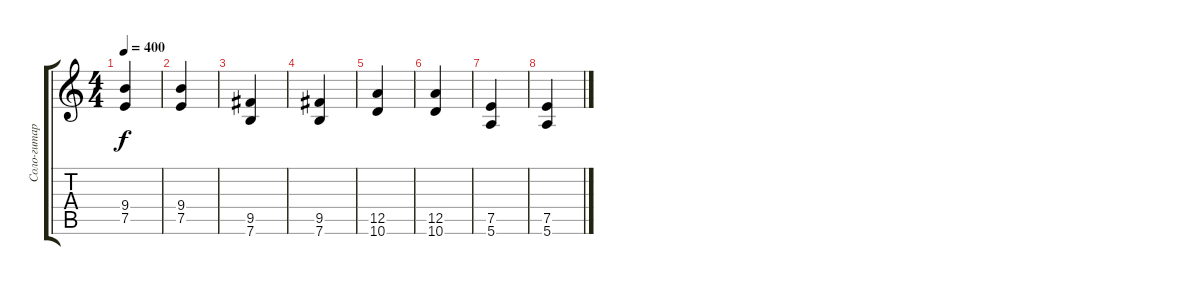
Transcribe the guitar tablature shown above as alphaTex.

\track ("Соло-гитара" "Соло-гитар") {instrument overdrivenguitar}
\staff {score tabs}
\tuning (E4 B3 G3 D3 A2 E2) {hide}
\ts (4 4)
\tempo 400
\clef g2
\ks c
(9.4 7.5).4{dy f} |
(9.4 7.5).4 |
(9.5 7.6).4 |
(9.5 7.6).4 |
(12.5 10.6).4 |
(12.5 10.6).4 |
(7.5 5.6).4 |
(7.5 5.6).4
